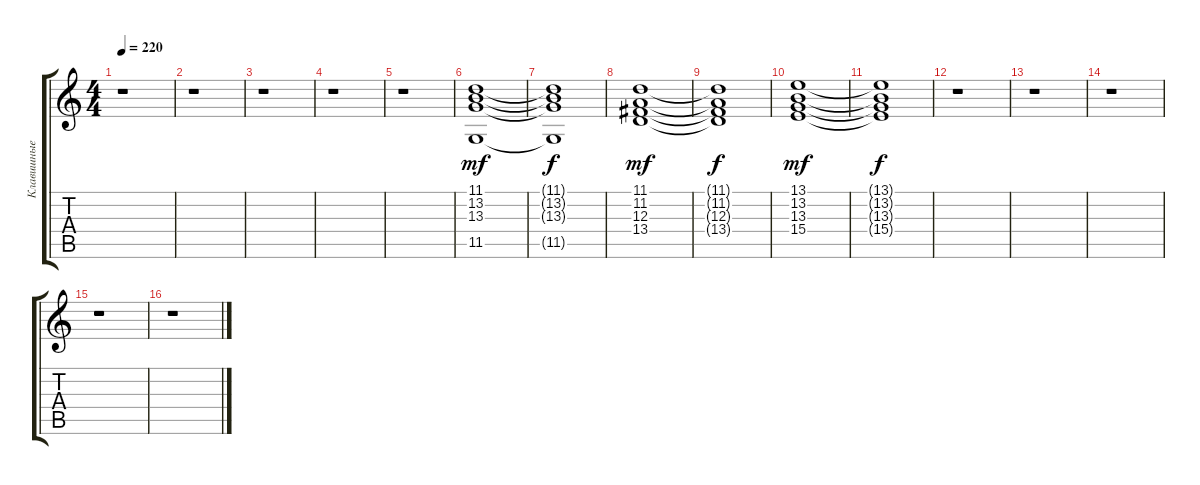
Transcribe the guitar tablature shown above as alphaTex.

\track ("Клавишные ( right )" "Клавишные ") {instrument choiraahs}
\staff {score tabs}
\tuning (Eb4 Bb3 Gb3 Db3 Ab2 Eb2) {hide}
\ts (4 4)
\tempo 220
\clef g2
\ks c
r.1{dy mf} |
r.1 |
r.1 |
r.1 |
r.1 |
(11.1 13.2 13.3 11.5).1 |
(11.1{t} 13.2{t} 13.3{t} 11.5{t}).1{dy f} |
(11.1 11.2 12.3 13.4).1{dy mf} |
(11.1{t} 11.2{t} 12.3{t} 13.4{t}).1{dy f} |
(13.1 13.2 13.3 15.4).1{dy mf} |
(13.1{t} 13.2{t} 13.3{t} 15.4{t}).1{dy f} |
r.1 |
r.1 |
r.1 |
r.1 |
r.1
